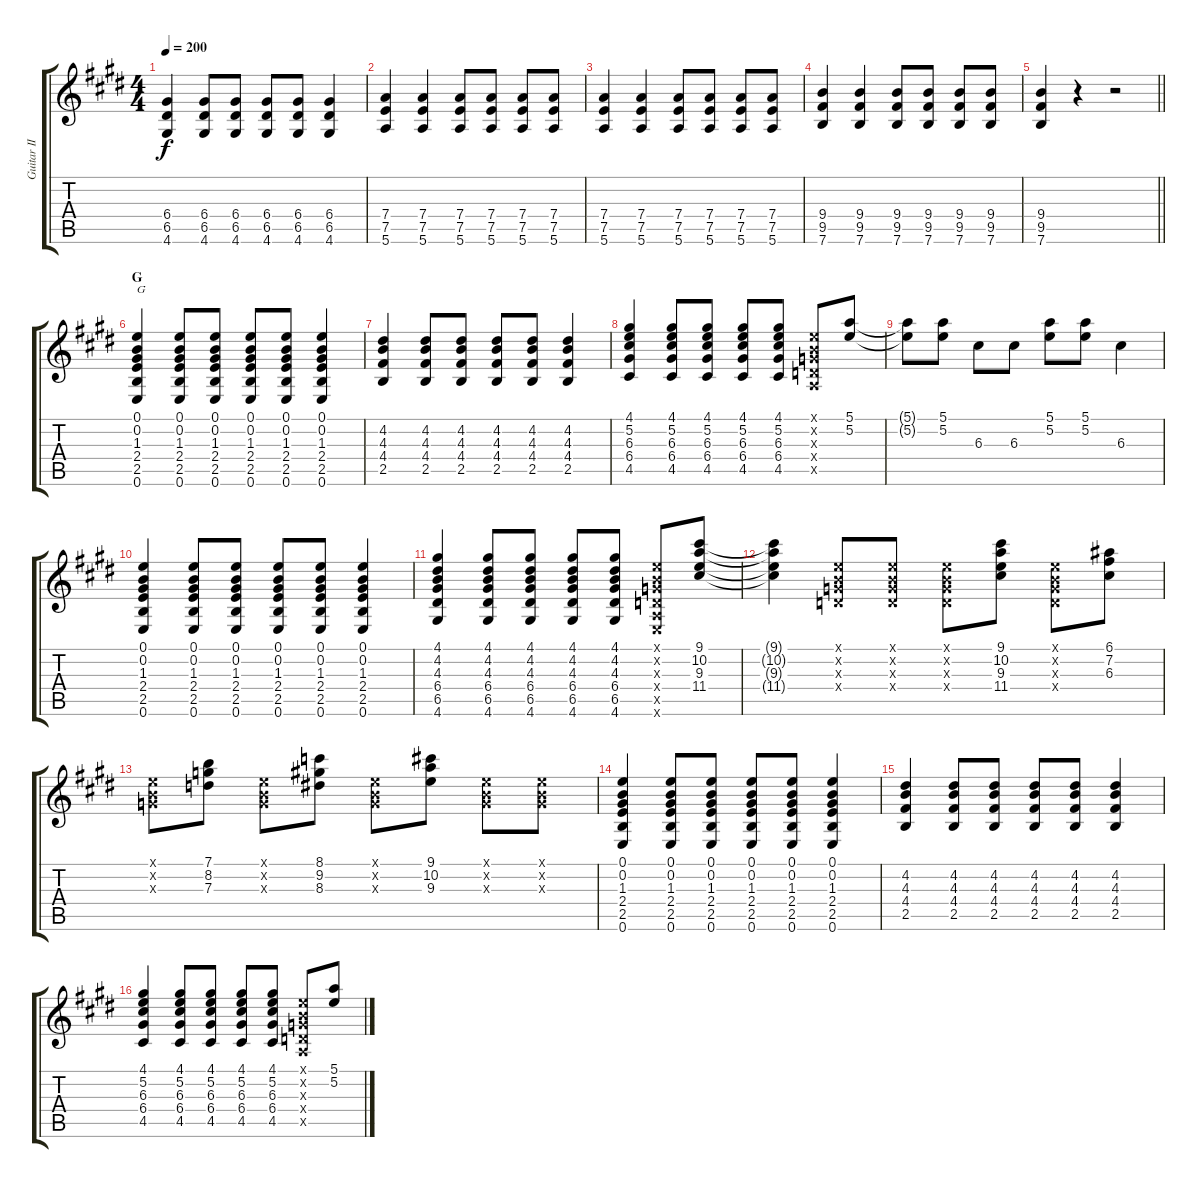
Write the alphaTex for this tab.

\track ("Guitar II" "Guitar II") {instrument distortionguitar}
\staff {score tabs}
\tuning (E4 B3 G3 D3 A2 E2) {hide}
\ts (4 4)
\tempo 200
\clef g2
\ks e
(6.4 6.5 4.6).4{dy f} (6.4 6.5 4.6).8 (6.4 6.5 4.6).8 (6.4 6.5 4.6).8 (6.4 6.5 4.6).8 (6.4 6.5 4.6).4 |
(7.4 7.5 5.6).4 (7.4 7.5 5.6).4 (7.4 7.5 5.6).8 (7.4 7.5 5.6).8 (7.4 7.5 5.6).8 (7.4 7.5 5.6).8 |
(7.4 7.5 5.6).4 (7.4 7.5 5.6).4 (7.4 7.5 5.6).8 (7.4 7.5 5.6).8 (7.4 7.5 5.6).8 (7.4 7.5 5.6).8 |
(9.4 9.5 7.6).4 (9.4 9.5 7.6).4 (9.4 9.5 7.6).8 (9.4 9.5 7.6).8 (9.4 9.5 7.6).8 (9.4 9.5 7.6).8 |
\barLineRight lightlight
(9.4 9.5 7.6).4 r.4 r.2 |
\section ("" "G")
(0.1 0.2 1.3 2.4 2.5 0.6).4{txt "G"} (0.1 0.2 1.3 2.4 2.5 0.6).8 (0.1 0.2 1.3 2.4 2.5 0.6).8 (0.1 0.2 1.3 2.4 2.5 0.6).8 (0.1 0.2 1.3 2.4 2.5 0.6).8 (0.1 0.2 1.3 2.4 2.5 0.6).4 |
(4.2 4.3 4.4 2.5).4 (4.2 4.3 4.4 2.5).8 (4.2 4.3 4.4 2.5).8 (4.2 4.3 4.4 2.5).8 (4.2 4.3 4.4 2.5).8 (4.2 4.3 4.4 2.5).4 |
(4.1 5.2 6.3 6.4 4.5).4 (4.1 5.2 6.3 6.4 4.5).8 (4.1 5.2 6.3 6.4 4.5).8 (4.1 5.2 6.3 6.4 4.5).8 (4.1 5.2 6.3 6.4 4.5).8 (0.1{x} 0.2{x} 0.3{x} 0.4{x} 0.5{x}).8 (5.1 5.2).8{volume 16} |
(5.1{t} 5.2{t}).8 (5.1 5.2).8 6.3.8 6.3.8 (5.1 5.2).8 (5.1 5.2).8 6.3.4 |
(0.1 0.2 1.3 2.4 2.5 0.6).4{volume 10} (0.1 0.2 1.3 2.4 2.5 0.6).8 (0.1 0.2 1.3 2.4 2.5 0.6).8 (0.1 0.2 1.3 2.4 2.5 0.6).8 (0.1 0.2 1.3 2.4 2.5 0.6).8 (0.1 0.2 1.3 2.4 2.5 0.6).4 |
(4.1 4.2 4.3 6.4 6.5 4.6).4 (4.1 4.2 4.3 6.4 6.5 4.6).8 (4.1 4.2 4.3 6.4 6.5 4.6).8 (4.1 4.2 4.3 6.4 6.5 4.6).8 (4.1 4.2 4.3 6.4 6.5 4.6).8 (0.1{x} 0.2{x} 0.3{x} 0.4{x} 0.5{x} 0.6{x}).8 (9.1 10.2 9.3 11.4).8 |
(9.1{t} 10.2{t} 9.3{t} 11.4{t}).4 (0.1{x} 0.2{x} 0.3{x} 0.4{x}).8 (0.1{x} 0.2{x} 0.3{x} 0.4{x}).8 (0.1{x} 0.2{x} 0.3{x} 0.4{x}).8 (9.1 10.2 9.3 11.4).8 (0.1{x} 0.2{x} 0.3{x} 0.4{x}).8 (6.1 7.2 6.3).8 |
(0.1{x} 0.2{x} 0.3{x}).8 (7.1 8.2 7.3).8 (0.1{x} 0.2{x} 0.3{x}).8 (8.1 9.2 8.3).8 (0.1{x} 0.2{x} 0.3{x}).8 (9.1 10.2 9.3).8 (0.1{x} 0.2{x} 0.3{x}).8 (0.1{x} 0.2{x} 0.3{x}).8 |
(0.1 0.2 1.3 2.4 2.5 0.6).4 (0.1 0.2 1.3 2.4 2.5 0.6).8 (0.1 0.2 1.3 2.4 2.5 0.6).8 (0.1 0.2 1.3 2.4 2.5 0.6).8 (0.1 0.2 1.3 2.4 2.5 0.6).8 (0.1 0.2 1.3 2.4 2.5 0.6).4 |
(4.2 4.3 4.4 2.5).4 (4.2 4.3 4.4 2.5).8 (4.2 4.3 4.4 2.5).8 (4.2 4.3 4.4 2.5).8 (4.2 4.3 4.4 2.5).8 (4.2 4.3 4.4 2.5).4 |
(4.1 5.2 6.3 6.4 4.5).4 (4.1 5.2 6.3 6.4 4.5).8 (4.1 5.2 6.3 6.4 4.5).8 (4.1 5.2 6.3 6.4 4.5).8 (4.1 5.2 6.3 6.4 4.5).8 (0.1{x} 0.2{x} 0.3{x} 0.4{x} 0.5{x}).8 (5.1 5.2).8{volume 16}
